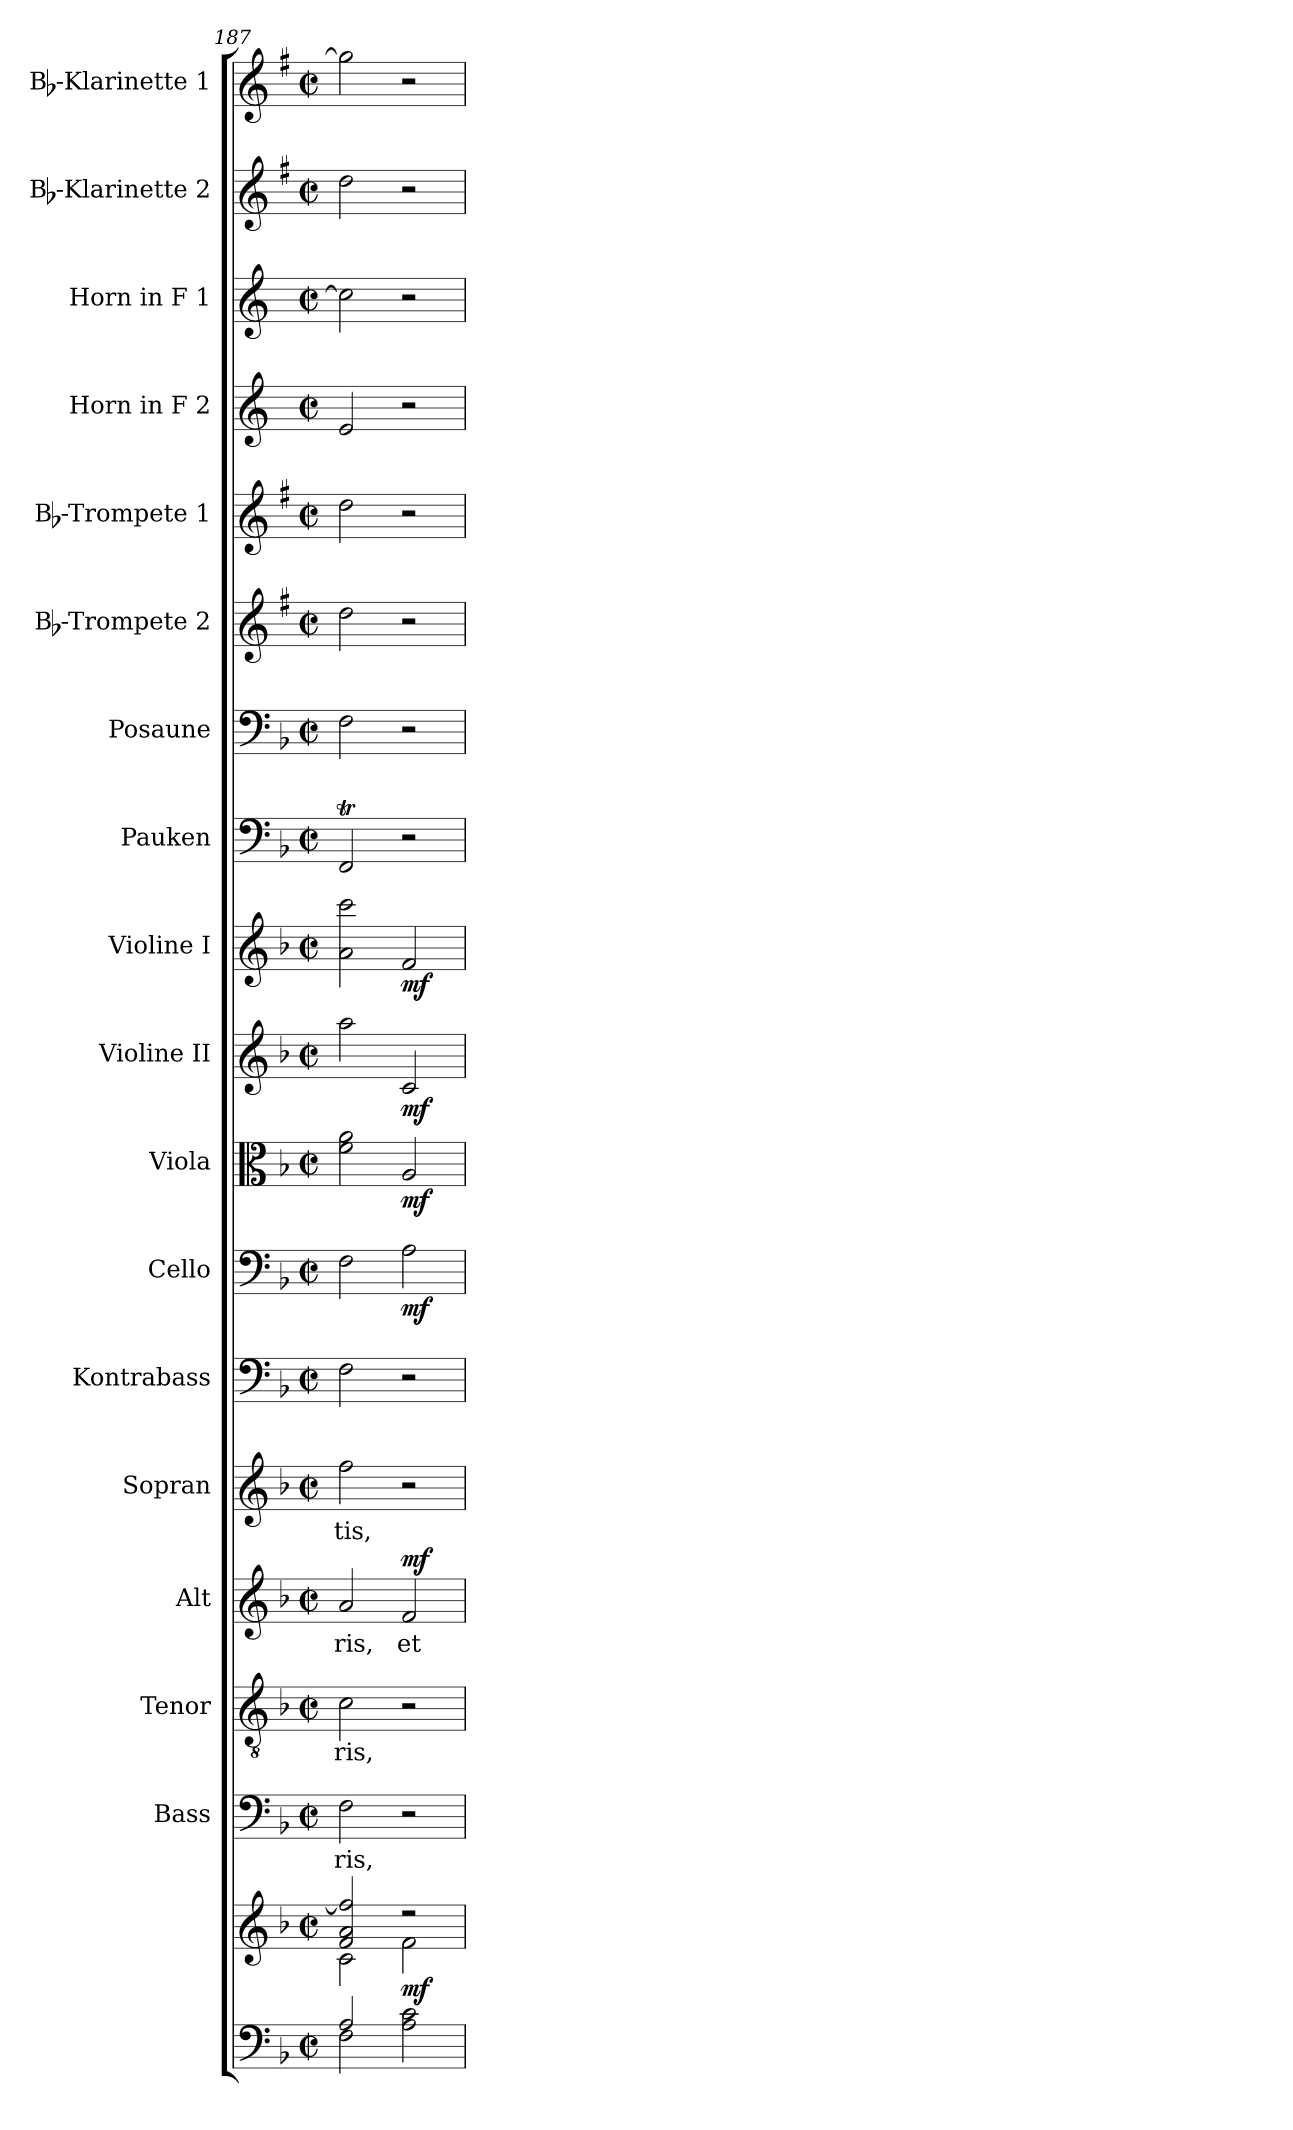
**kern	**kern	**dynam	**kern	**text	**kern	**text	**kern	**text	**dynam	**kern	**text	**kern	**kern	**dynam	**kern	**dynam	**kern	**dynam	**kern	**dynam	**kern	**kern	**kern	**kern	**kern	**kern	**kern	**kern
*part18	*part18	*part18	*part17	*part17	*part16	*part16	*part15	*part15	*part15	*part14	*part14	*part13	*part12	*part12	*part11	*part11	*part10	*part10	*part9	*part9	*part8	*part7	*part6	*part5	*part4	*part3	*part2	*part1
*staff19	*staff18	*staff18/19	*staff17	*staff17	*staff16	*staff16	*staff15	*staff15	*staff15	*staff14	*staff14	*staff13	*staff12	*staff12	*staff11	*staff11	*staff10	*staff10	*staff9	*staff9	*staff8	*staff7	*staff6	*staff5	*staff4	*staff3	*staff2	*staff1
*	*	*	*I"Bass	*	*I"Tenor	*	*I"Alt	*	*	*I"Sopran	*	*I"Kontrabass	*I"Cello	*	*I"Viola	*	*I"Violine II	*	*I"Violine I	*	*I"Pauken	*I"Posaune	*I"Bb-Trompete 2	*I"Bb-Trompete 1	*I"Horn in F 2	*I"Horn in F 1	*I"Bb-Klarinette 2	*I"Bb-Klarinette 1
*	*	*	*I'B.	*	*I'T.	*	*I'A.	*	*	*I'S.	*	*I'Kb.	*	*	*I'Vla.	*	*I'Vl. II	*	*I'Vl. I	*	*I'Pk.	*I'Pos.	*I'Bb Trp. 2	*I'Bb Trp. 1	*	*	*I'Bb Kl. 2	*I'Bb Kl. 1
*clefF4	*clefG2	*	*clefF4	*	*clefGv2	*	*clefG2	*	*	*clefG2	*	*clefF4	*clefF4	*	*clefC3	*	*clefG2	*	*clefG2	*	*clefF4	*clefF4	*clefG2	*clefG2	*clefG2	*clefG2	*clefG2	*clefG2
*	*	*	*	*	*	*	*	*	*	*	*	*ITrd7c12	*	*	*	*	*	*	*	*	*	*	*ITrd1c2	*ITrd1c2	*ITrd4c7	*ITrd4c7	*ITrd1c2	*ITrd1c2
*k[b-]	*k[b-]	*	*k[b-]	*	*k[b-]	*	*k[b-]	*	*	*k[b-]	*	*k[b-]	*k[b-]	*	*k[b-]	*	*k[b-]	*	*k[b-]	*	*k[b-]	*k[b-]	*k[b-]	*k[b-]	*k[b-]	*k[b-]	*k[b-]	*k[b-]
*F:	*F:	*	*F:	*	*F:	*	*F:	*	*	*F:	*	*F:	*F:	*	*F:	*	*F:	*	*F:	*	*F:	*F:	*F:	*F:	*F:	*F:	*F:	*F:
*M2/2	*M2/2	*	*M2/2	*	*M2/2	*	*M2/2	*	*	*M2/2	*	*M2/2	*M2/2	*	*M2/2	*	*M2/2	*	*M2/2	*	*M2/2	*M2/2	*M2/2	*M2/2	*M2/2	*M2/2	*M2/2	*M2/2
*met(c|)	*met(c|)	*	*met(c|)	*	*met(c|)	*	*met(c|)	*	*	*met(c|)	*	*met(c|)	*met(c|)	*	*met(c|)	*	*met(c|)	*	*met(c|)	*	*met(c|)	*met(c|)	*met(c|)	*met(c|)	*met(c|)	*met(c|)	*met(c|)	*met(c|)
=187	=187	=187	=187	=187	=187	=187	=187	=187	=187	=187	=187	=187	=187	=187	=187	=187	=187	=187	=187	=187	=187	=187	=187	=187	=187	=187	=187	=187
*^	*^	*	*	*	*	*	*	*	*	*	*	*	*	*	*	*	*	*	*	*	*	*	*	*	*	*	*	*
!	!	!	!	!	!	!LO:LY:b	!	!LO:LY:b	!	!LO:LY:b	!	!	!LO:LY:b	!	!	!	!	!	!	!	!	!	!	!	!	!	!	!	!	!
2A/	2F\	2f/ 2a/ 2ff/]	2c\	.	2F\	-ris,	2c\	-ris,	2a/	-ris,	.	2ff\	-tis,	2FF\	2F\	.	2f\ 2a\	.	2aa\	.	2a\ 2ccc\	.	2FFT/	2F\	2cc\	2cc\	2A/	2f\]	2cc\	2ff\]
!	!	!	!	!LO:DY:b	!	!	!	!	!	!LO:LY:b	!LO:DY:a	!	!	!	!	!LO:DY:b	!	!LO:DY:b	!	!LO:DY:b	!	!LO:DY:b	!	!	!	!	!	!	!	!
2A\ 2c\	2ryy	2r	2f\	mf	2r	.	2r	.	2f/	et	mf	2r	.	2r	2A\	mf	2A/	mf	2c/	mf	2f/	mf	2r	2r	2r	2r	2r	2r	2r	2r
*v	*v	*	*	*	*	*	*	*	*	*	*	*	*	*	*	*	*	*	*	*	*	*	*	*	*	*	*	*	*	*
*	*v	*v	*	*	*	*	*	*	*	*	*	*	*	*	*	*	*	*	*	*	*	*	*	*	*	*	*	*	*
=	=	=	=	=	=	=	=	=	=	=	=	=	=	=	=	=	=	=	=	=	=	=	=	=	=	=	=	=
*-	*-	*-	*-	*-	*-	*-	*-	*-	*-	*-	*-	*-	*-	*-	*-	*-	*-	*-	*-	*-	*-	*-	*-	*-	*-	*-	*-	*-
